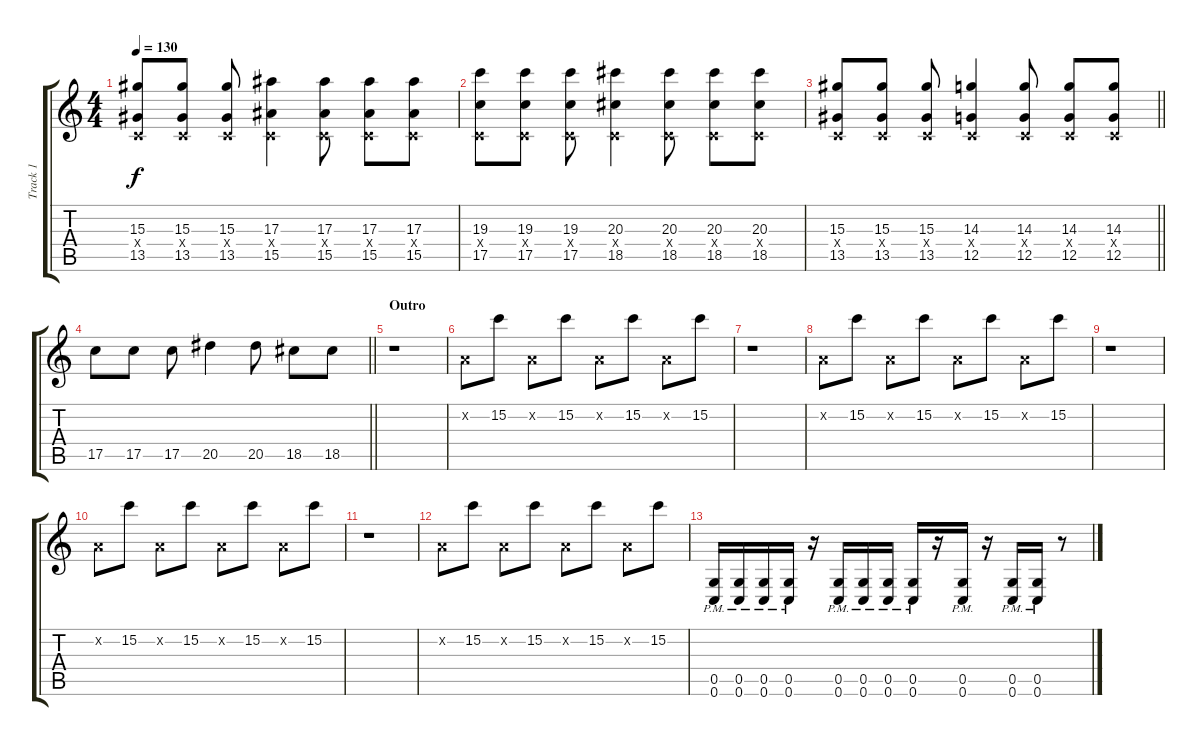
\track ("Track 1" "Track 1") {instrument overdrivenguitar}
\staff {score tabs}
\tuning (D4 A3 F3 C3 G2 C2) {hide}
\ts (4 4)
\tempo 130
\clef g2
\ks c
(15.3 0.4{x} 13.5).8{dy f} (15.3 0.4{x} 13.5).8 (15.3 0.4{x} 13.5).8 (17.3 0.4{x} 15.5).4 (17.3 0.4{x} 15.5).8 (17.3 0.4{x} 15.5).8 (17.3 0.4{x} 15.5).8 |
(19.3 0.4{x} 17.5).8 (19.3 0.4{x} 17.5).8 (19.3 0.4{x} 17.5).8 (20.3 0.4{x} 18.5).4 (20.3 0.4{x} 18.5).8 (20.3 0.4{x} 18.5).8 (20.3 0.4{x} 18.5).8 |
\barLineRight lightlight
(15.3 0.4{x} 13.5).8 (15.3 0.4{x} 13.5).8 (15.3 0.4{x} 13.5).8 (14.3 0.4{x} 12.5).4 (14.3 0.4{x} 12.5).8 (14.3 0.4{x} 12.5).8 (14.3 0.4{x} 12.5).8 |
\barLineRight lightlight
17.5.8 17.5.8 17.5.8 20.5.4 20.5.8 18.5.8 18.5.8 |
\section ("" "Outro")
r.1{volume 9} |
0.2{x}.8 15.2.8 0.2{x}.8 15.2.8 0.2{x}.8 15.2.8 0.2{x}.8 15.2.8 |
r.1 |
0.2{x}.8 15.2.8 0.2{x}.8 15.2.8 0.2{x}.8 15.2.8 0.2{x}.8 15.2.8 |
r.1 |
0.2{x}.8 15.2.8 0.2{x}.8 15.2.8 0.2{x}.8 15.2.8 0.2{x}.8 15.2.8 |
r.1 |
0.2{x}.8 15.2.8 0.2{x}.8 15.2.8 0.2{x}.8 15.2.8 0.2{x}.8 15.2.8 |
(0.5{pm} 0.6{pm}).16 (0.5{pm} 0.6{pm}).16 (0.5{pm} 0.6{pm}).16 (0.5{pm} 0.6{pm}).16 r.16 (0.5{pm} 0.6{pm}).16 (0.5{pm} 0.6{pm}).16 (0.5{pm} 0.6{pm}).16 (0.5{pm} 0.6{pm}).16 r.16 (0.5{pm} 0.6{pm}).16 r.16 (0.5{pm} 0.6{pm}).16 (0.5{pm} 0.6{pm}).16 r.8
